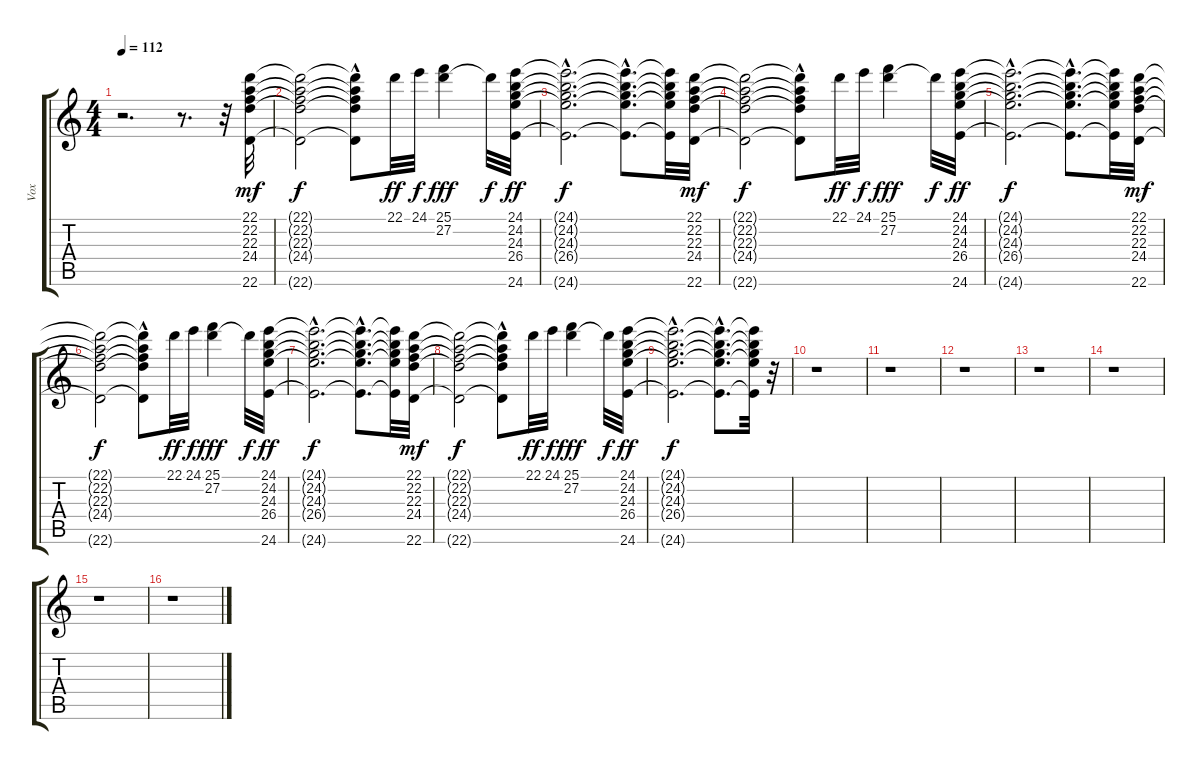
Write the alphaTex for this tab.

\track ("Vox" "Vox") {instrument synthvoice}
\staff {score tabs}
\tuning (E4 B3 G3 D3 A2 E2) {hide}
\ts (4 4)
\tempo 112
\clef g2
\ks c
r.2{d dy f} r.8{d} r.32 (22.1 22.2 22.3 24.4 22.6).32{dy mf} |
(22.1{t} 22.2{t} 22.3{t} 24.4{t} 22.6{t}).2{dy f} (22.1{t} 22.2{hac t} 22.3{hac t} 24.4{hac t} 22.6{hac t}).8 22.1.32{dy ff} 24.1.32{dy f} (25.1 27.2).4{dy fff} 27.2{t}.32{dy f} (24.1 24.2 24.3 26.4 24.6).32{dy ff} |
(24.1{hac t} 24.2{hac t} 24.3{hac t} 26.4{hac t} 24.6{hac t}).2{d dy f} (24.1{hac t} 24.2{hac t} 24.3{hac t} 26.4{hac t} 24.6{hac t}).8{d} (24.1{t} 24.2{t} 24.3{t} 26.4{t} 24.6{t}).32 (22.1 22.2 22.3 24.4 22.6).32{dy mf} |
(22.1{t} 22.2{t} 22.3{t} 24.4{t} 22.6{t}).2{dy f} (22.1{t} 22.2{hac t} 22.3{hac t} 24.4{hac t} 22.6{hac t}).8 22.1.32{dy ff} 24.1.32{dy f} (25.1 27.2).4{dy fff} 27.2{t}.32{dy f} (24.1 24.2 24.3 26.4 24.6).32{dy ff} |
(24.1{hac t} 24.2{hac t} 24.3{hac t} 26.4{hac t} 24.6{hac t}).2{d dy f} (24.1{hac t} 24.2{hac t} 24.3{hac t} 26.4{hac t} 24.6{hac t}).8{d} (24.1{t} 24.2{t} 24.3{t} 26.4{t} 24.6{t}).32 (22.1 22.2 22.3 24.4 22.6).32{dy mf} |
(22.1{t} 22.2{t} 22.3{t} 24.4{t} 22.6{t}).2{dy f} (22.1{t} 22.2{hac t} 22.3{hac t} 24.4{hac t} 22.6{hac t}).8 22.1.32{dy ff} 24.1.32{dy f} (25.1 27.2).4{dy fff} 27.2{t}.32{dy f} (24.1 24.2 24.3 26.4 24.6).32{dy ff} |
(24.1{hac t} 24.2{hac t} 24.3{hac t} 26.4{hac t} 24.6{hac t}).2{d dy f} (24.1{hac t} 24.2{hac t} 24.3{hac t} 26.4{hac t} 24.6{hac t}).8{d} (24.1{t} 24.2{t} 24.3{t} 26.4{t} 24.6{t}).32 (22.1 22.2 22.3 24.4 22.6).32{dy mf} |
(22.1{t} 22.2{t} 22.3{t} 24.4{t} 22.6{t}).2{dy f} (22.1{t} 22.2{hac t} 22.3{hac t} 24.4{hac t} 22.6{hac t}).8 22.1.32{dy ff} 24.1.32{dy f} (25.1 27.2).4{dy fff} 27.2{t}.32{dy f} (24.1 24.2 24.3 26.4 24.6).32{dy ff} |
(24.1{hac t} 24.2{hac t} 24.3{hac t} 26.4{hac t} 24.6{hac t}).2{d dy f} (24.1{hac t} 24.2{hac t} 24.3{hac t} 26.4{hac t} 24.6{hac t}).8{d} (24.1{t} 24.2{t} 24.3{t} 26.4{t} 24.6{t}).32 r.32 |
r.1 |
r.1 |
r.1 |
r.1 |
r.1 |
r.1 |
r.1
